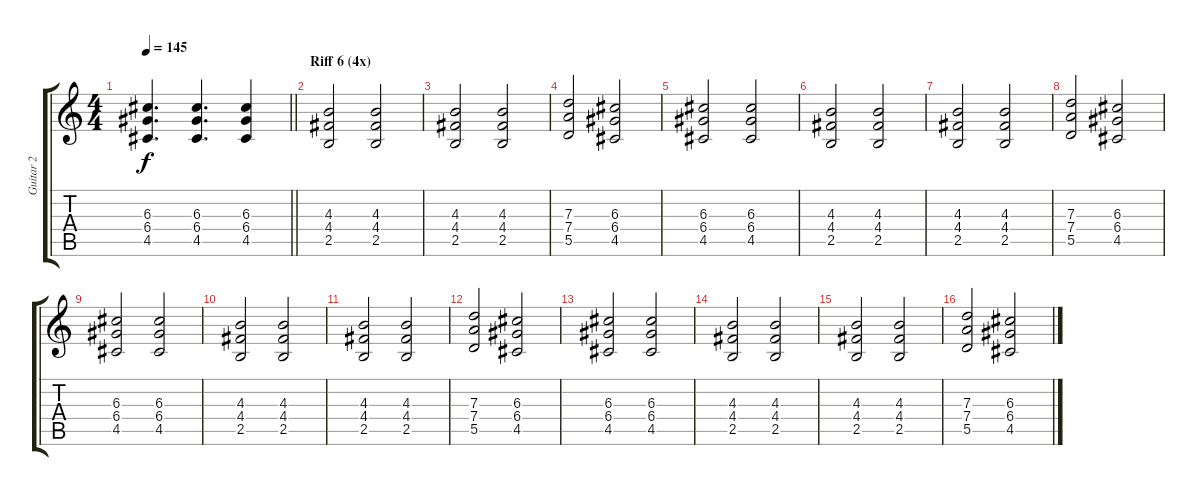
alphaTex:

\track ("Guitar 2" "Guitar 2") {instrument distortionguitar}
\staff {score tabs}
\tuning (E4 B3 G3 D3 A2 E2) {hide}
\ts (4 4)
\tempo 145
\clef g2
\barLineRight lightlight
\ks c
(6.3 6.4 4.5).4{d dy f} (6.3 6.4 4.5).4{d} (6.3 6.4 4.5).4 |
\section ("" "Riff 6 (4x)")
(4.3 4.4 2.5).2 (4.3 4.4 2.5).2 |
(4.3 4.4 2.5).2 (4.3 4.4 2.5).2 |
(7.3 7.4 5.5).2 (6.3 6.4 4.5).2 |
(6.3 6.4 4.5).2 (6.3 6.4 4.5).2 |
(4.3 4.4 2.5).2 (4.3 4.4 2.5).2 |
(4.3 4.4 2.5).2 (4.3 4.4 2.5).2 |
(7.3 7.4 5.5).2 (6.3 6.4 4.5).2 |
(6.3 6.4 4.5).2 (6.3 6.4 4.5).2 |
(4.3 4.4 2.5).2 (4.3 4.4 2.5).2 |
(4.3 4.4 2.5).2 (4.3 4.4 2.5).2 |
(7.3 7.4 5.5).2 (6.3 6.4 4.5).2 |
(6.3 6.4 4.5).2 (6.3 6.4 4.5).2 |
(4.3 4.4 2.5).2 (4.3 4.4 2.5).2 |
(4.3 4.4 2.5).2 (4.3 4.4 2.5).2 |
(7.3 7.4 5.5).2 (6.3 6.4 4.5).2
